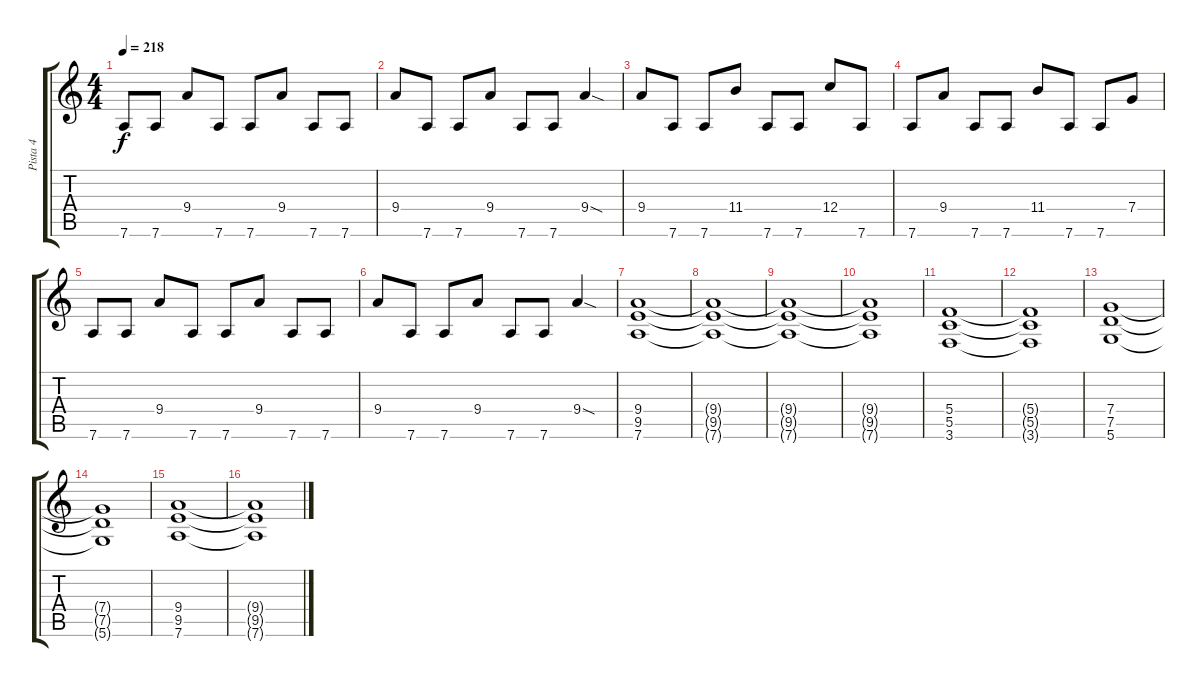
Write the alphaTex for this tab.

\track ("Pista 4" "Pista 4") {solo instrument distortionguitar}
\staff {score tabs}
\tuning (D4 A3 F3 C3 G2 D2) {hide}
\ts (4 4)
\tempo 218
\clef g2
\ks c
7.6.8{dy f} 7.6.8 9.4.8 7.6.8 7.6.8 9.4.8 7.6.8 7.6.8 |
9.4.8 7.6.8 7.6.8 9.4.8 7.6.8 7.6.8 9.4{sod}.4 |
9.4.8 7.6.8 7.6.8 11.4.8 7.6.8 7.6.8 12.4.8 7.6.8 |
7.6.8 9.4.8 7.6.8 7.6.8 11.4.8 7.6.8 7.6.8 7.4.8 |
7.6.8 7.6.8 9.4.8 7.6.8 7.6.8 9.4.8 7.6.8 7.6.8 |
9.4.8 7.6.8 7.6.8 9.4.8 7.6.8 7.6.8 9.4{sod}.4 |
(9.4 9.5 7.6).1 |
(9.4{t} 9.5{t} 7.6{t}).1 |
(9.4{t} 9.5{t} 7.6{t}).1 |
(9.4{t} 9.5{t} 7.6{t}).1 |
(5.4 5.5 3.6).1 |
(5.4{t} 5.5{t} 3.6{t}).1 |
(7.4 7.5 5.6).1 |
(7.4{t} 7.5{t} 5.6{t}).1 |
(9.4 9.5 7.6).1 |
(9.4{t} 9.5{t} 7.6{t}).1
